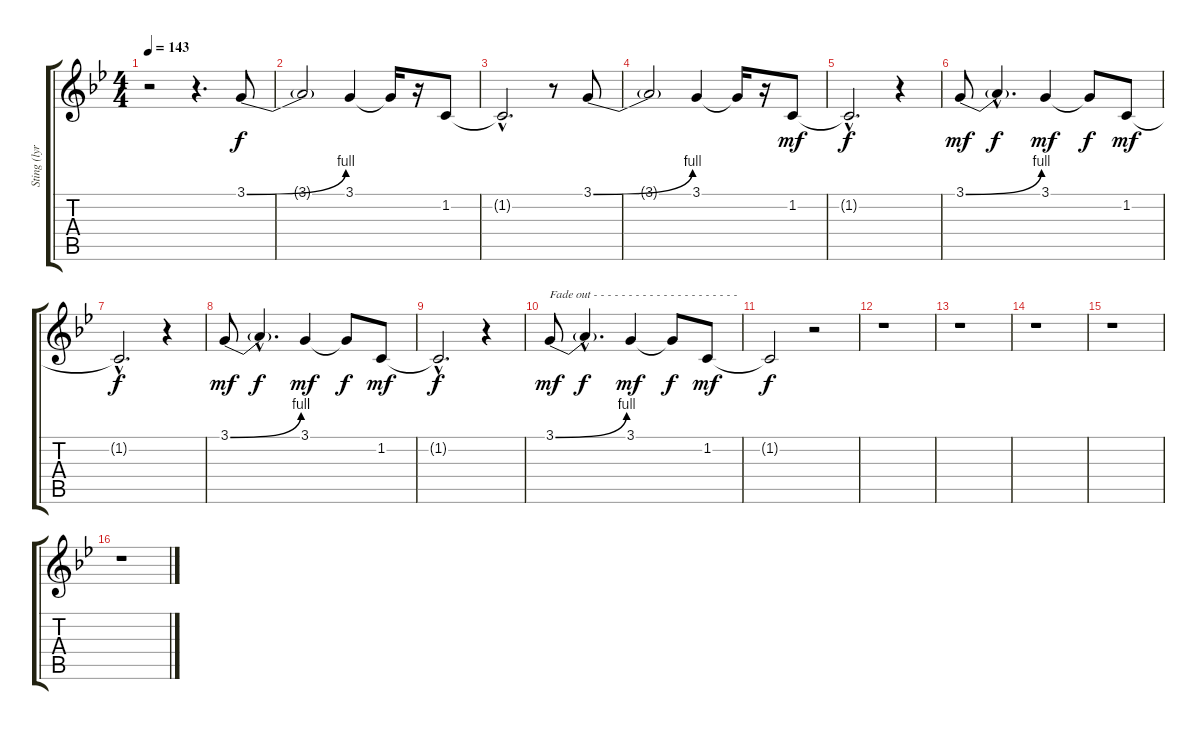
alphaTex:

\track ("Sting (lyrics)" "Sting (lyr") {instrument bassoon}
\staff {score tabs}
\tuning (E4 B3 G3 D3 A2 E2) {hide}
\ts (4 4)
\tempo 143
\clef g2
\ks gminor
r.2{dy f} r.4{d} 3.1{be (bend 0 0 60 4)}.8 |
3.1{t}.2 3.1.4 3.1{t}.16 r.16 1.2.8 |
1.2{hac t}.2{d} r.8 3.1{be (bend 0 0 60 4)}.8 |
3.1{t}.2 3.1.4 3.1{t}.16 r.16 1.2.8{dy mf} |
1.2{hac t}.2{d dy f} r.4 |
3.1{be (bend 0 0 60 4)}.8{dy mf} 3.1{hac t}.4{d dy f} 3.1.4{dy mf} 3.1{t}.8{dy f} 1.2.8{dy mf} |
1.2{hac t}.2{d dy f} r.4 |
3.1{be (bend 0 0 60 4)}.8{dy mf} 3.1{hac t}.4{d dy f} 3.1.4{dy mf} 3.1{t}.8{dy f} 1.2.8{dy mf} |
1.2{hac t}.2{d dy f} r.4 |
3.1{be (bend 0 0 60 4)}.8{txt "Fade out - - - - - - - - - - - - - - - - - - - - -" dy mf volume 10} 3.1{hac t}.4{d dy f} 3.1.4{dy mf} 3.1{t}.8{dy f} 1.2.8{dy mf} |
1.2{t}.2{dy f} r.2 |
r.1 |
r.1 |
r.1{volume 0} |
r.1 |
r.1
